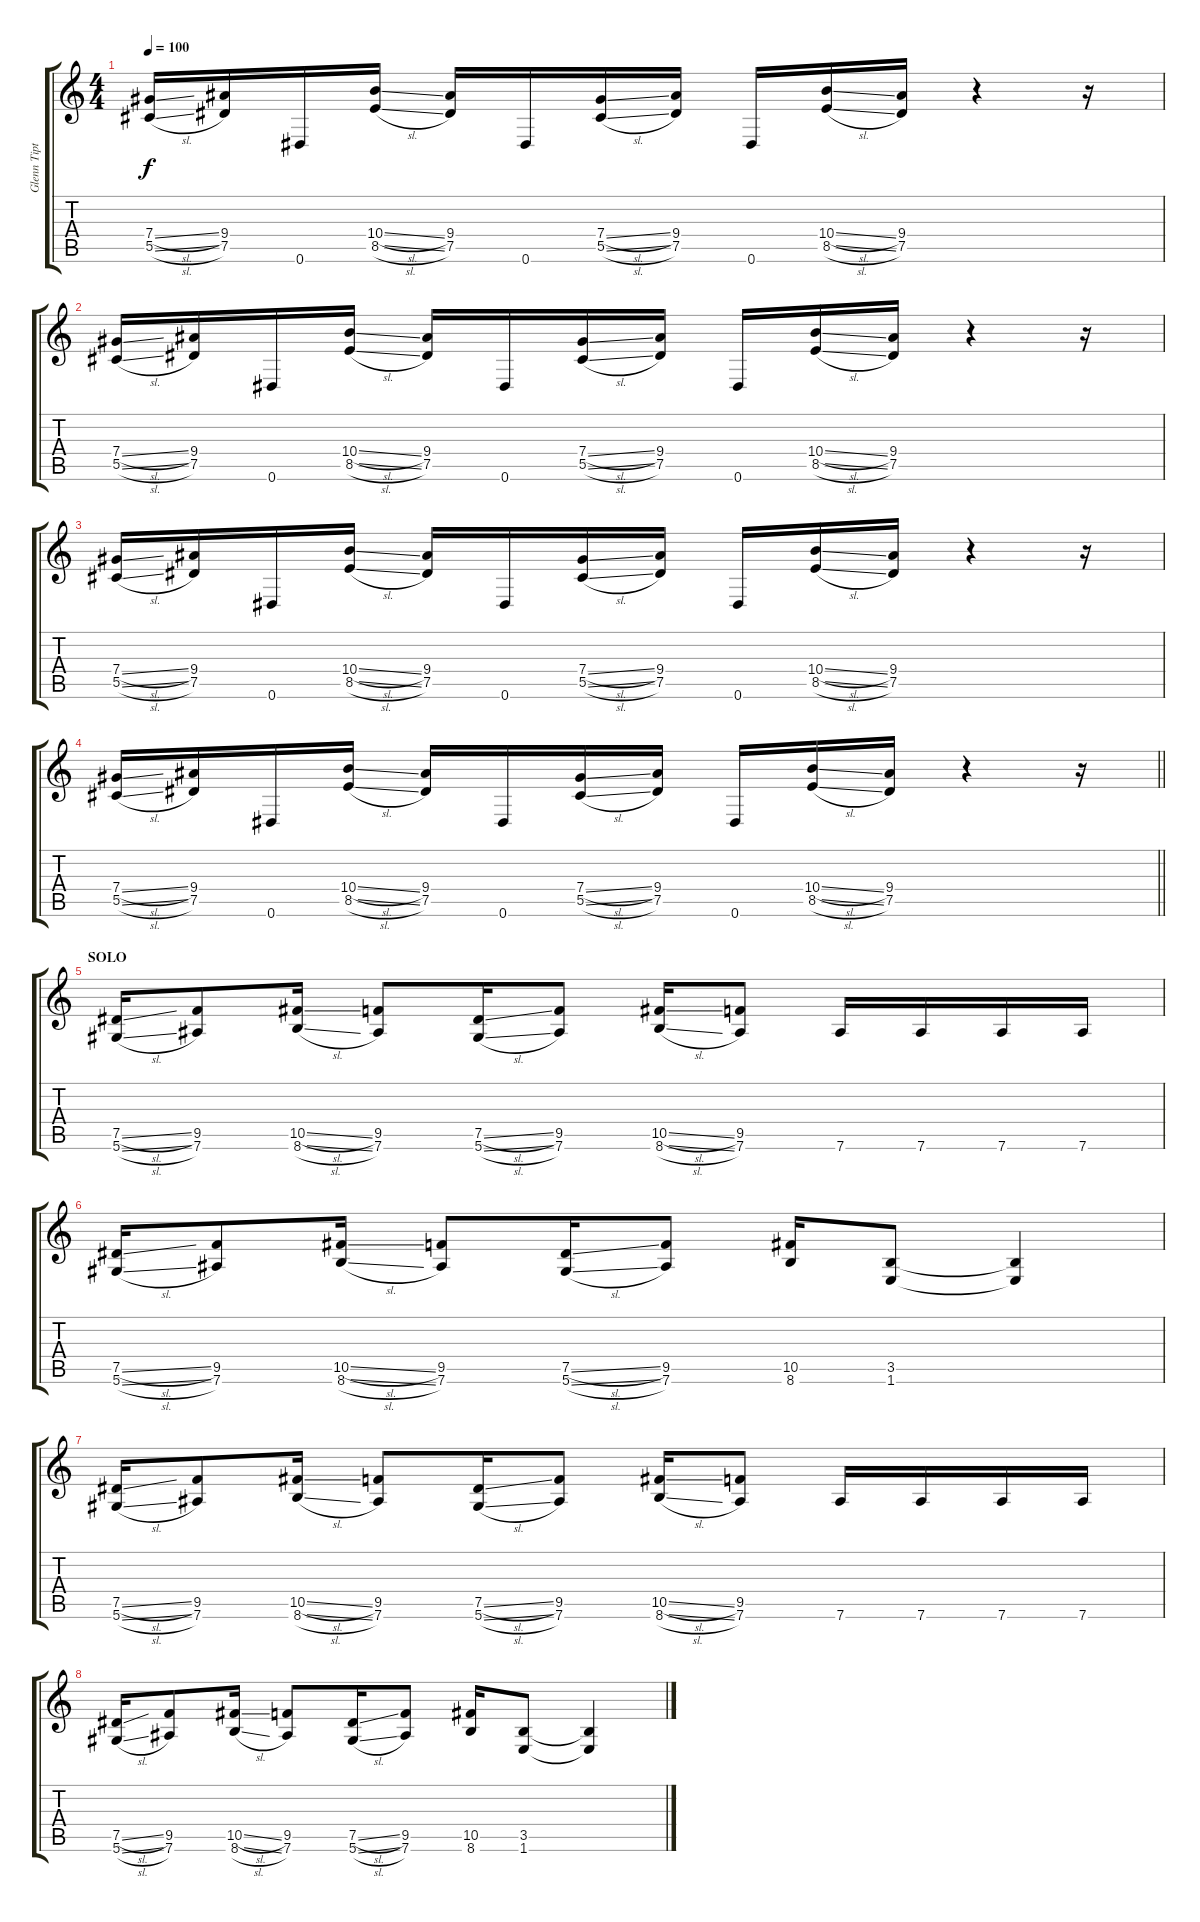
\track ("Glenn Tipton" "Glenn Tipt") {instrument distortionguitar}
\staff {score tabs}
\tuning (Eb4 Bb3 Gb3 Db3 Ab2 Eb2) {hide}
\ts (4 4)
\tempo 100
\clef g2
\ks c
(7.4{sl} 5.5{sl}).16{dy f} (9.4 7.5).16 0.6.16 (10.4{sl} 8.5{sl}).16 (9.4 7.5).16 0.6.16 (7.4{sl} 5.5{sl}).16 (9.4 7.5).16 0.6.16 (10.4{sl} 8.5{sl}).16 (9.4 7.5).16 r.4 r.16 |
(7.4{sl} 5.5{sl}).16 (9.4 7.5).16 0.6.16 (10.4{sl} 8.5{sl}).16 (9.4 7.5).16 0.6.16 (7.4{sl} 5.5{sl}).16 (9.4 7.5).16 0.6.16 (10.4{sl} 8.5{sl}).16 (9.4 7.5).16 r.4 r.16 |
(7.4{sl} 5.5{sl}).16 (9.4 7.5).16 0.6.16 (10.4{sl} 8.5{sl}).16 (9.4 7.5).16 0.6.16 (7.4{sl} 5.5{sl}).16 (9.4 7.5).16 0.6.16 (10.4{sl} 8.5{sl}).16 (9.4 7.5).16 r.4 r.16 |
\barLineRight lightlight
(7.4{sl} 5.5{sl}).16 (9.4 7.5).16 0.6.16 (10.4{sl} 8.5{sl}).16 (9.4 7.5).16 0.6.16 (7.4{sl} 5.5{sl}).16 (9.4 7.5).16 0.6.16 (10.4{sl} 8.5{sl}).16 (9.4 7.5).16 r.4 r.16 |
\section ("" "SOLO")
(7.5{sl} 5.6{sl}).16{volume 9} (9.5 7.6).8 (10.5{sl} 8.6{sl}).16 (9.5 7.6).8 (7.5{sl} 5.6{sl}).16 (9.5 7.6).8 (10.5{sl} 8.6{sl}).16 (9.5 7.6).8 7.6.16 7.6.16 7.6.16 7.6.16 |
(7.5{sl} 5.6{sl}).16 (9.5 7.6).8 (10.5{sl} 8.6{sl}).16 (9.5 7.6).8 (7.5{sl} 5.6{sl}).16 (9.5 7.6).8 (10.5 8.6).16 (3.5 1.6).8 (3.5{t} 1.6{t}).4 |
(7.5{sl} 5.6{sl}).16 (9.5 7.6).8 (10.5{sl} 8.6{sl}).16 (9.5 7.6).8 (7.5{sl} 5.6{sl}).16 (9.5 7.6).8 (10.5{sl} 8.6{sl}).16 (9.5 7.6).8 7.6.16 7.6.16 7.6.16 7.6.16 |
(7.5{sl} 5.6{sl}).16 (9.5 7.6).8 (10.5{sl} 8.6{sl}).16 (9.5 7.6).8 (7.5{sl} 5.6{sl}).16 (9.5 7.6).8 (10.5 8.6).16 (3.5 1.6).8 (3.5{t} 1.6{t}).4
